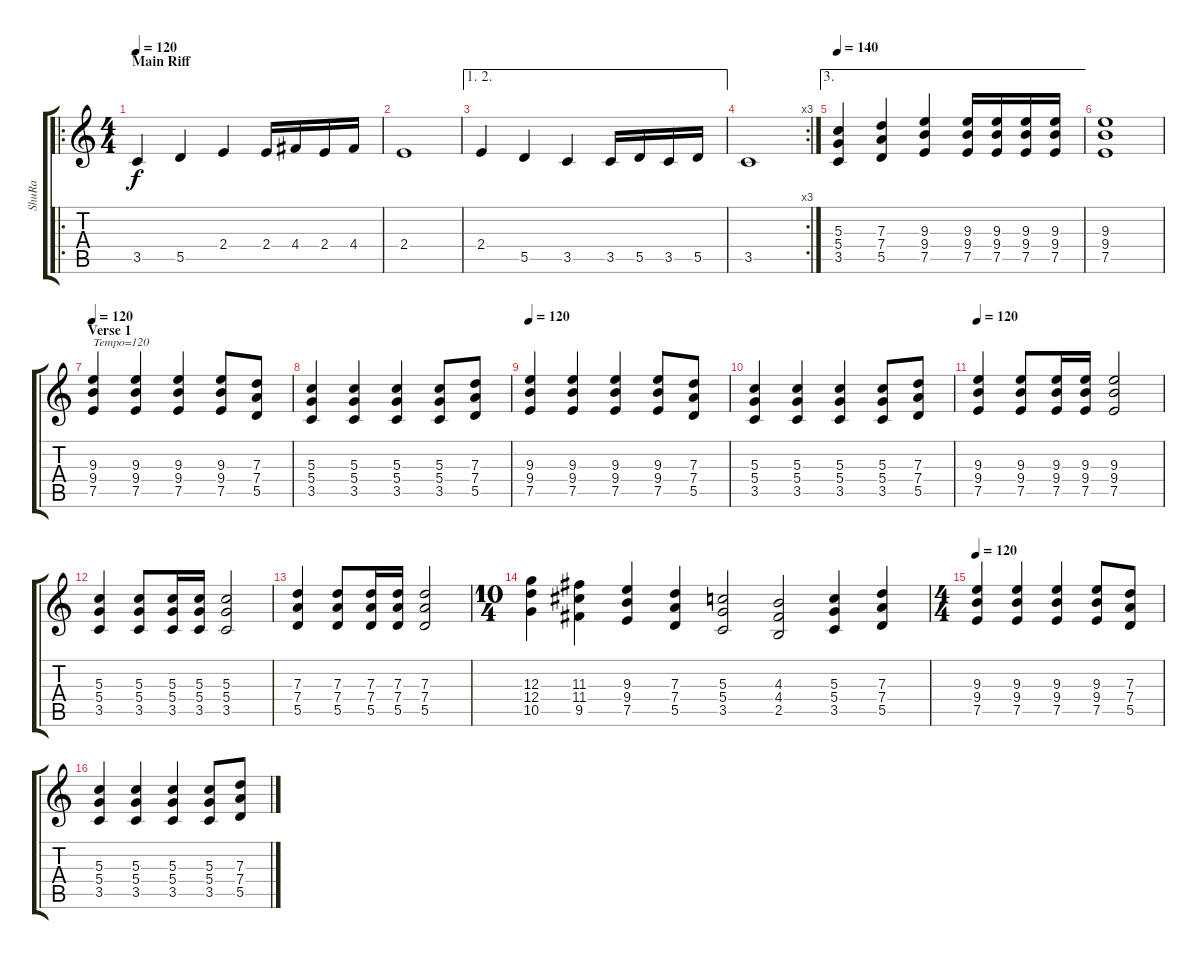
\track ("ShuRa" "ShuRa") {instrument distortionguitar}
\staff {score tabs}
\tuning (E4 B3 G3 D3 A2 E2) {hide}
\ro
\ts (4 4)
\section ("" "Main Riff")
\tempo 120
\tempo 140
\tempo 120
\clef g2
\ks c
3.5.4{dy f instrument distortionguitar} 5.5.4 2.4.4 2.4.16 4.4.16 2.4.16 4.4.16 |
2.4.1 |
\ae (1 2)
2.4.4 5.5.4 3.5.4 3.5.16 5.5.16 3.5.16 5.5.16 |
\rc 3
3.5.1 |
\ae 3
\tempo 140
(5.3 5.4 3.5).4 (7.3 7.4 5.5).4 (9.3 9.4 7.5).4 (9.3 9.4 7.5).16 (9.3 9.4 7.5).16 (9.3 9.4 7.5).16 (9.3 9.4 7.5).16 |
(9.3 9.4 7.5).1 |
\section ("" "Verse 1")
\tempo 120
(9.3 9.4 7.5).4{txt "Tempo=120" volume 16} (9.3 9.4 7.5).4 (9.3 9.4 7.5).4 (9.3 9.4 7.5).8 (7.3 7.4 5.5).8 |
(5.3 5.4 3.5).4 (5.3 5.4 3.5).4 (5.3 5.4 3.5).4 (5.3 5.4 3.5).8 (7.3 7.4 5.5).8 |
\tempo 120
(9.3 9.4 7.5).4{volume 16} (9.3 9.4 7.5).4 (9.3 9.4 7.5).4 (9.3 9.4 7.5).8 (7.3 7.4 5.5).8 |
(5.3 5.4 3.5).4 (5.3 5.4 3.5).4 (5.3 5.4 3.5).4 (5.3 5.4 3.5).8 (7.3 7.4 5.5).8 |
\tempo 120
(9.3 9.4 7.5).4{volume 16} (9.3 9.4 7.5).8 (9.3 9.4 7.5).16 (9.3 9.4 7.5).16 (9.3 9.4 7.5).2 |
(5.3 5.4 3.5).4 (5.3 5.4 3.5).8 (5.3 5.4 3.5).16 (5.3 5.4 3.5).16 (5.3 5.4 3.5).2 |
(7.3 7.4 5.5).4 (7.3 7.4 5.5).8 (7.3 7.4 5.5).16 (7.3 7.4 5.5).16 (7.3 7.4 5.5).2 |
\ts (10 4)
(12.3 12.4 10.5).4 (11.3 11.4 9.5).4 (9.3 9.4 7.5).4 (7.3 7.4 5.5).4 (5.3 5.4 3.5).2 (4.3 4.4 2.5).2 (5.3 5.4 3.5).4 (7.3 7.4 5.5).4 |
\ts (4 4)
\tempo 120
(9.3 9.4 7.5).4{volume 16} (9.3 9.4 7.5).4 (9.3 9.4 7.5).4 (9.3 9.4 7.5).8 (7.3 7.4 5.5).8 |
(5.3 5.4 3.5).4 (5.3 5.4 3.5).4 (5.3 5.4 3.5).4 (5.3 5.4 3.5).8 (7.3 7.4 5.5).8
